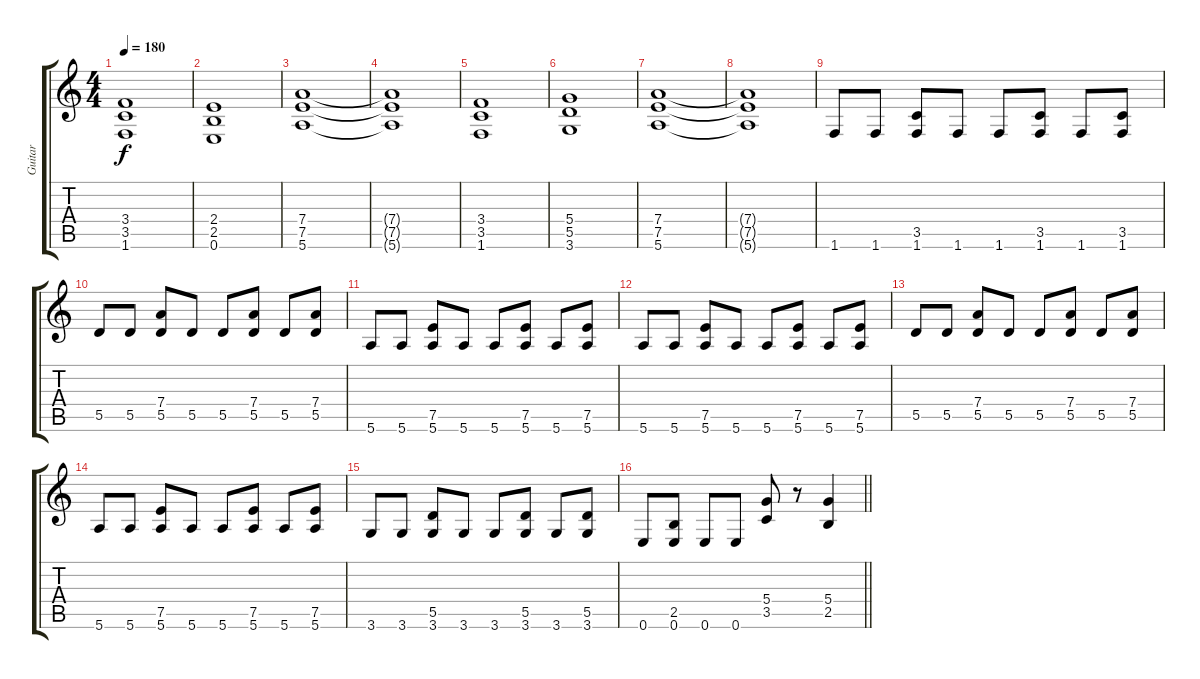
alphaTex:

\track ("Guitar" "Guitar") {instrument distortionguitar}
\staff {score tabs}
\tuning (E4 B3 G3 D3 A2 E2) {hide}
\ts (4 4)
\tempo 180
\clef g2
\ks c
(3.4 3.5 1.6).1{dy f} |
(2.4 2.5 0.6).1 |
(7.4 7.5 5.6).1 |
(7.4{t} 7.5{t} 5.6{t}).1 |
(3.4 3.5 1.6).1 |
(5.4 5.5 3.6).1 |
(7.4 7.5 5.6).1 |
(7.4{t} 7.5{t} 5.6{t}).1 |
1.6.8 1.6.8 (3.5 1.6).8 1.6.8 1.6.8 (3.5 1.6).8 1.6.8 (3.5 1.6).8 |
5.5.8 5.5.8 (7.4 5.5).8 5.5.8 5.5.8 (7.4 5.5).8 5.5.8 (7.4 5.5).8 |
5.6.8 5.6.8 (7.5 5.6).8 5.6.8 5.6.8 (7.5 5.6).8 5.6.8 (7.5 5.6).8 |
5.6.8 5.6.8 (7.5 5.6).8 5.6.8 5.6.8 (7.5 5.6).8 5.6.8 (7.5 5.6).8 |
5.5.8 5.5.8 (7.4 5.5).8 5.5.8 5.5.8 (7.4 5.5).8 5.5.8 (7.4 5.5).8 |
5.6.8 5.6.8 (7.5 5.6).8 5.6.8 5.6.8 (7.5 5.6).8 5.6.8 (7.5 5.6).8 |
3.6.8 3.6.8 (5.5 3.6).8 3.6.8 3.6.8 (5.5 3.6).8 3.6.8 (5.5 3.6).8 |
\barLineRight lightlight
0.6.8 (2.5 0.6).8 0.6.8 0.6.8 (5.4 3.5).8 r.8 (5.4 2.5).4
